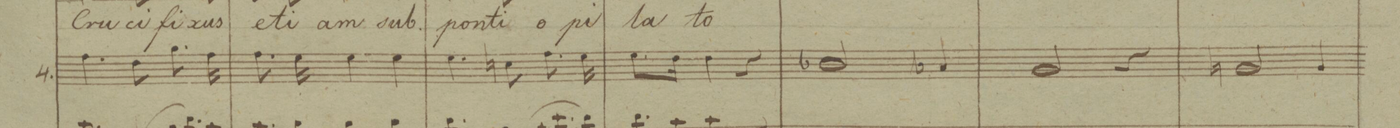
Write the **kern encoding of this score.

**kern	**text	**text	**dynam
*I"4.	*	*	*
*clefF4	*	*	*
*k[b-e-a-d-]	*	*	*
*M3/4	*	*	*
4.A-\	.	Cru-	.
8F\	.	-ci-	.
8.B-\	.	-fi-	.
16A-\	.	-xus	.
=70	=70	=70	=70
8.A-\	.	e-	.
16G\	.	-ti-	.
4G\	.	-am	.
4G\	.	sub	.
=71	=71	=71	=71
4.G\	.	pon-	.
8En\	.	-ti-	.
8.A-\	.	-o	.
16G\	.	pi-	.
=72	=72	=72	=72
8.G\L	.	-la-	.
16F\Jk	.	.	.
4F\	.	-to	.
4r	.	.	.
=73	=73	=73	=73
*2\right	*	*	*
2D-X/	.	pas-	.
4C-X/	.	-sus	.
=74	=74	=74	=74
2BB-/	.	est	.
4r	.	.	.
=75	=75	=75	=75
2BBn/	.	et	.
4BB/	.	se-	.
=76	=76	=76	=76
*-	*-	*-	*-
